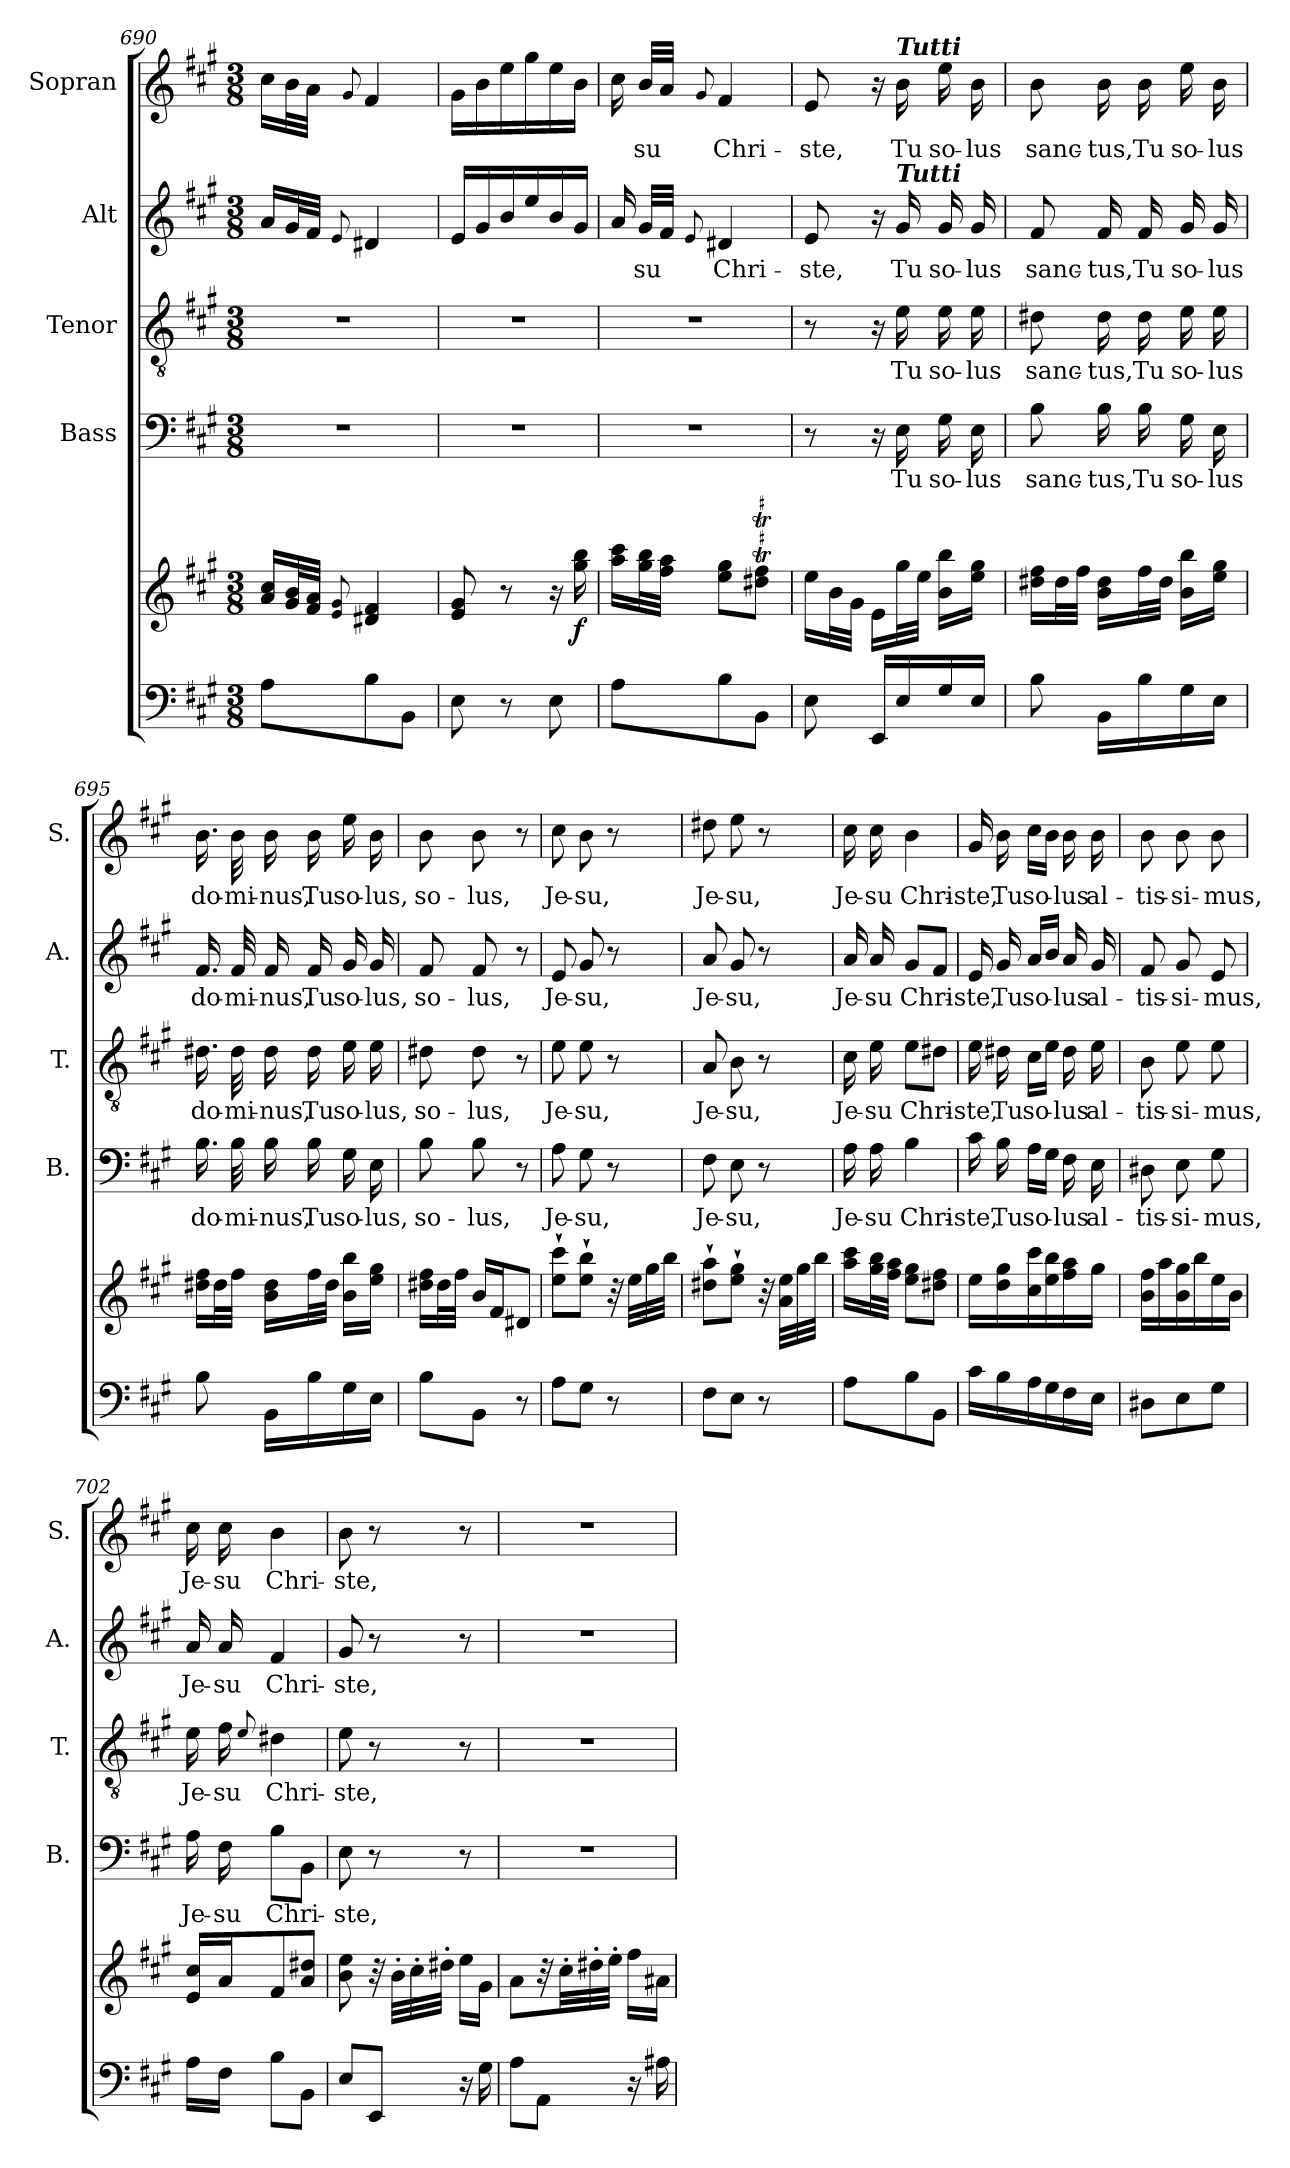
**kern	**kern	**dynam	**kern	**text	**kern	**text	**kern	**text	**kern	**text
*part5	*part5	*part5	*part4	*part4	*part3	*part3	*part2	*part2	*part1	*part1
*staff6	*staff5	*staff5/6	*staff4	*staff4	*staff3	*staff3	*staff2	*staff2	*staff1	*staff1
*	*	*	*I"Bass	*	*I"Tenor	*	*I"Alt	*	*I"Sopran	*
*	*	*	*I'B.	*	*I'T.	*	*I'A.	*	*I'S.	*
*clefF4	*clefG2	*	*clefF4	*	*clefGv2	*	*clefG2	*	*clefG2	*
*k[f#c#g#]	*k[f#c#g#]	*	*k[f#c#g#]	*	*k[f#c#g#]	*	*k[f#c#g#]	*	*k[f#c#g#]	*
*A:	*A:	*	*A:	*	*A:	*	*A:	*	*A:	*
*M3/8	*M3/8	*	*M3/8	*	*M3/8	*	*M3/8	*	*M3/8	*
=690	=690	=690	=690	=690	=690	=690	=690	=690	=690	=690
8A\L	16a/ 16cc#/LL	.	4.r	.	4.r	.	16a/LL	.	16cc#\LL	.
.	32g#/ 32b/L	.	.	.	.	.	32g#/L	.	32b\L	.
.	32f#/ 32a/JJJ	.	.	.	.	.	32f#/JJJ	.	32a\JJJ	.
.	8qqe/ 8qqg#/	.	.	.	.	.	8qqe/	.	8qqg#/	.
8B\	4d#X/ 4f#/	.	.	.	.	.	4d#X/	.	4f#/	.
8BB\J	.	.	.	.	.	.	.	.	.	.
=691	=691	=691	=691	=691	=691	=691	=691	=691	=691	=691
8E\	8e/ 8g#/	.	4.r	.	4.r	.	16e/LL	.	16g#\LL	.
.	.	.	.	.	.	.	16g#/	.	16b\	.
8r	8r	.	.	.	.	.	16b/	.	16ee\	.
.	.	.	.	.	.	.	16ee/	.	16gg#\	.
8E\	16r	.	.	.	.	.	16b/	.	16ee\	.
!	!	!LO:DY:b	!	!	!	!	!	!	!	!
.	16gg#\ 16bb\	f	.	.	.	.	16g#/JJ	.	16b\JJ	.
=692	=692	=692	=692	=692	=692	=692	=692	=692	=692	=692
8A\L	16aa\ 16ccc#\LL	.	4.r	.	4.r	.	16a/	.	16cc#\	.
!	!	!	!	!	!	!	!	!LO:LY:b	!	!LO:LY:b
.	32gg#\ 32bb\L	.	.	.	.	.	32g#/LLL	-su	32b/LLL	-su
.	32ff#\ 32aa\JJJ	.	.	.	.	.	32f#/JJJ	.	32a/JJJ	.
.	.	.	.	.	.	.	8qqe/	.	8qqg#/	.
!	!	!	!	!	!	!	!	!LO:LY:b	!	!LO:LY:b
8B\	8ee\ 8gg#\L	.	.	.	.	.	4d#X/	Chri-	4f#/	Chri-
8BB\J	8dd#X\T 8ff#\TJ	.	.	.	.	.	.	.	.	.
!!LO:PB:g=z
=693	=693	=693	=693	=693	=693	=693	=693	=693	=693	=693
!	!	!	!	!	!	!	!	!LO:LY:b	!	!LO:LY:b
8E\	16ee\LL	.	8r	.	8r	.	8e/	-ste,	8e/	-ste,
.	32b\L	.	.	.	.	.	.	.	.	.
.	32g#\JJJ	.	.	.	.	.	.	.	.	.
16EE/LL	16e\LL	.	16r	.	16r	.	16r	.	16r	.
!	!	!	!	!	!	!	!	!	!LO:TX:a:Bi:t=Tutti	!
!	!	!	!	!	!	!	!LO:TX:a:Bi:t=Tutti	!	!	!
!	!	!	!	!LO:LY:b	!	!LO:LY:b	!	!LO:LY:b	!	!LO:LY:b
16E/	32gg#\L	.	16E\	Tu	16e\	Tu	16g#/	Tu	16b\	Tu
.	32ee\JJJ	.	.	.	.	.	.	.	.	.
!	!	!	!	!LO:LY:b	!	!LO:LY:b	!	!LO:LY:b	!	!LO:LY:b
16G#/	16b\ 16bb\LL	.	16G#\	so-	16e\	so-	16g#/	so-	16ee\	so-
!	!	!	!	!LO:LY:b	!	!LO:LY:b	!	!LO:LY:b	!	!LO:LY:b
16E/JJ	16ee\ 16gg#\JJ	.	16E\	-lus	16e\	-lus	16g#/	-lus	16b\	-lus
=694	=694	=694	=694	=694	=694	=694	=694	=694	=694	=694
!	!	!	!	!LO:LY:b	!	!LO:LY:b	!	!LO:LY:b	!	!LO:LY:b
8B\	16dd#X\ 16ff#\LL	.	8B\	sanc-	8d#X\	sanc-	8f#/	sanc-	8b\	sanc-
.	32dd#\L	.	.	.	.	.	.	.	.	.
.	32ff#\JJJ	.	.	.	.	.	.	.	.	.
!	!	!	!	!LO:LY:b	!	!LO:LY:b	!	!LO:LY:b	!	!LO:LY:b
16BB\LL	16b\ 16dd#\LL	.	16B\	-tus,	16d#\	-tus,	16f#/	-tus,	16b\	-tus,
!	!	!	!	!LO:LY:b	!	!LO:LY:b	!	!LO:LY:b	!	!LO:LY:b
16B\	32ff#\L	.	16B\	Tu	16d#\	Tu	16f#/	Tu	16b\	Tu
.	32dd#\JJJ	.	.	.	.	.	.	.	.	.
!	!	!	!	!LO:LY:b	!	!LO:LY:b	!	!LO:LY:b	!	!LO:LY:b
16G#\	16b\ 16bb\LL	.	16G#\	so-	16e\	so-	16g#/	so-	16ee\	so-
!	!	!	!	!LO:LY:b	!	!LO:LY:b	!	!LO:LY:b	!	!LO:LY:b
16E\JJ	16ee\ 16gg#\JJ	.	16E\	-lus	16e\	-lus	16g#/	-lus	16b\	-lus
=695	=695	=695	=695	=695	=695	=695	=695	=695	=695	=695
!	!	!	!	!LO:LY:b	!	!LO:LY:b	!	!LO:LY:b	!	!LO:LY:b
8B\	16dd#X\ 16ff#\LL	.	16.B\	do-	16.d#X\	do-	16.f#/	do-	16.b\	do-
.	32dd#\L	.	.	.	.	.	.	.	.	.
!	!	!	!	!LO:LY:b	!	!LO:LY:b	!	!LO:LY:b	!	!LO:LY:b
.	32ff#\JJJ	.	32B\	-mi-	32d#\	-mi-	32f#/	-mi-	32b\	-mi-
!	!	!	!	!LO:LY:b	!	!LO:LY:b	!	!LO:LY:b	!	!LO:LY:b
16BB\LL	16b\ 16dd#\LL	.	16B\	-nus,	16d#\	-nus,	16f#/	-nus,	16b\	-nus,
!	!	!	!	!LO:LY:b	!	!LO:LY:b	!	!LO:LY:b	!	!LO:LY:b
16B\	32ff#\L	.	16B\	Tu	16d#\	Tu	16f#/	Tu	16b\	Tu
.	32dd#\JJJ	.	.	.	.	.	.	.	.	.
!	!	!	!	!LO:LY:b	!	!LO:LY:b	!	!LO:LY:b	!	!LO:LY:b
16G#\	16b\ 16bb\LL	.	16G#\	so-	16e\	so-	16g#/	so-	16ee\	so-
!	!	!	!	!LO:LY:b	!	!LO:LY:b	!	!LO:LY:b	!	!LO:LY:b
16E\JJ	16ee\ 16gg#\JJ	.	16E\	-lus,	16e\	-lus,	16g#/	-lus,	16b\	-lus,
=696	=696	=696	=696	=696	=696	=696	=696	=696	=696	=696
!	!	!	!	!LO:LY:b	!	!LO:LY:b	!	!LO:LY:b	!	!LO:LY:b
8B\L	16dd#X\ 16ff#\LL	.	8B\	so-	8d#X\	so-	8f#/	so-	8b\	so-
.	32dd#\L	.	.	.	.	.	.	.	.	.
.	32ff#\JJJ	.	.	.	.	.	.	.	.	.
!	!	!	!	!LO:LY:b	!	!LO:LY:b	!	!LO:LY:b	!	!LO:LY:b
8BB\J	16b/LL	.	8B\	-lus,	8d#\	-lus,	8f#/	-lus,	8b\	-lus,
.	16f#/J	.	.	.	.	.	.	.	.	.
8r	8d#X/J	.	8r	.	8r	.	8r	.	8r	.
=697	=697	=697	=697	=697	=697	=697	=697	=697	=697	=697
!	!	!	!	!LO:LY:b	!	!LO:LY:b	!	!LO:LY:b	!	!LO:LY:b
8A\L	8ee\`> 8ccc#\`>L	.	8A\	Je-	8e\	Je-	8e/	Je-	8cc#\	Je-
!	!	!	!	!LO:LY:b	!	!LO:LY:b	!	!LO:LY:b	!	!LO:LY:b
8G#\J	8ee\`> 8bb\`>J	.	8G#\	-su,	8e\	-su,	8g#/	-su,	8b\	-su,
8r	32r	.	8r	.	8r	.	8r	.	8r	.
.	32ee\LLL	.	.	.	.	.	.	.	.	.
.	32gg#\	.	.	.	.	.	.	.	.	.
.	32bb\JJJ	.	.	.	.	.	.	.	.	.
!!LO:LB:g=z
=698	=698	=698	=698	=698	=698	=698	=698	=698	=698	=698
!	!	!	!	!LO:LY:b	!	!LO:LY:b	!	!LO:LY:b	!	!LO:LY:b
8F#\L	8dd#X\`> 8aa\`>L	.	8F#\	Je-	8A/	Je-	8a/	Je-	8dd#X\	Je-
!	!	!	!	!LO:LY:b	!	!LO:LY:b	!	!LO:LY:b	!	!LO:LY:b
8E\J	8ee\`> 8gg#\`>J	.	8E\	-su,	8B\	-su,	8g#/	-su,	8ee\	-su,
8r	32r	.	8r	.	8r	.	8r	.	8r	.
.	32a\ 32ee\LLL	.	.	.	.	.	.	.	.	.
.	32gg#\	.	.	.	.	.	.	.	.	.
.	32bb\JJJ	.	.	.	.	.	.	.	.	.
=699	=699	=699	=699	=699	=699	=699	=699	=699	=699	=699
!	!	!	!	!LO:LY:b	!	!LO:LY:b	!	!LO:LY:b	!	!LO:LY:b
8A\L	16aa\ 16ccc#\LL	.	16A\	Je-	16c#\	Je-	16a/	Je-	16cc#\	Je-
!	!	!	!	!LO:LY:b	!	!LO:LY:b	!	!LO:LY:b	!	!LO:LY:b
.	32gg#\ 32bb\L	.	16A\	-su	16e\	-su	16a/	-su	16cc#\	-su
.	32ff#\ 32aa\JJJ	.	.	.	.	.	.	.	.	.
!	!	!	!	!LO:LY:b	!	!LO:LY:b	!	!LO:LY:b	!	!LO:LY:b
8B\	8ee\ 8gg#\L	.	4B\	Chri-	8e\L	Chri-	8g#/L	Chri-	4b\	Chri-
8BB\J	8dd#X\ 8ff#\J	.	.	.	8d#X\J	.	8f#/J	.	.	.
=700	=700	=700	=700	=700	=700	=700	=700	=700	=700	=700
!	!	!	!	!LO:LY:b	!	!LO:LY:b	!	!LO:LY:b	!	!LO:LY:b
16c#\LL	16ee\LL	.	16c#\	-ste,	16e\	-ste,	16e/	-ste,	16g#/	-ste,
!	!	!	!	!LO:LY:b	!	!LO:LY:b	!	!LO:LY:b	!	!LO:LY:b
16B\	16dd\ 16gg#\	.	16B\	Tu	16d#X\	Tu	16g#/	Tu	16b\	Tu
!	!	!	!	!LO:LY:b	!	!LO:LY:b	!	!LO:LY:b	!	!LO:LY:b
16A\	16cc#\ 16ccc#\	.	16A\LL	so-	16c#\LL	so-	16a/LL	so-	16cc#\LL	so-
16G#\	16ee\ 16bb\	.	16G#\JJ	.	16e\JJ	.	16b/JJ	.	16b\JJ	.
!	!	!	!	!LO:LY:b	!	!LO:LY:b	!	!LO:LY:b	!	!LO:LY:b
16F#\	16ff#\ 16aa\	.	16F#\	-lus	16d#\	-lus	16a/	-lus	16b\	-lus
!	!	!	!	!LO:LY:b	!	!LO:LY:b	!	!LO:LY:b	!	!LO:LY:b
16E\JJ	16gg#\JJ	.	16E\	al-	16e\	al-	16g#/	al-	16b\	al-
=701	=701	=701	=701	=701	=701	=701	=701	=701	=701	=701
!	!	!	!	!LO:LY:b	!	!LO:LY:b	!	!LO:LY:b	!	!LO:LY:b
8D#X\L	16b\ 16ff#\LL	.	8D#X\	-tis-	8B\	-tis-	8f#/	-tis-	8b\	-tis-
.	16aa\	.	.	.	.	.	.	.	.	.
!	!	!	!	!LO:LY:b	!	!LO:LY:b	!	!LO:LY:b	!	!LO:LY:b
8E\	16b\ 16gg#\	.	8E\	-si-	8e\	-si-	8g#/	-si-	8b\	-si-
.	16bb\	.	.	.	.	.	.	.	.	.
!	!	!	!	!LO:LY:b	!	!LO:LY:b	!	!LO:LY:b	!	!LO:LY:b
8G#\J	16ee\	.	8G#\	-mus,	8e\	-mus,	8e/	-mus,	8b\	-mus,
.	16b\JJ	.	.	.	.	.	.	.	.	.
=702	=702	=702	=702	=702	=702	=702	=702	=702	=702	=702
!	!	!	!	!LO:LY:b	!	!LO:LY:b	!	!LO:LY:b	!	!LO:LY:b
16A\LL	16e/ 16cc#/LL	.	16A\	Je-	16e\	Je-	16a/	Je-	16cc#\	Je-
!	!	!	!	!LO:LY:b	!	!LO:LY:b	!	!LO:LY:b	!	!LO:LY:b
16F#\JJ	16a/J	.	16F#\	-su	16f#\	-su	16a/	-su	16cc#\	-su
.	.	.	.	.	8qqe/	.	.	.	.	.
!	!	!	!	!LO:LY:b	!	!LO:LY:b	!	!LO:LY:b	!	!LO:LY:b
8B\L	8f#/	.	8B\L	Chri-	4d#X\	Chri-	4f#/	Chri-	4b\	Chri-
8BB\J	8a/ 8dd#X/J	.	8BB\J	.	.	.	.	.	.	.
=703	=703	=703	=703	=703	=703	=703	=703	=703	=703	=703
!	!	!	!	!LO:LY:b	!	!LO:LY:b	!	!LO:LY:b	!	!LO:LY:b
8E/L	8b\ 8ee\	.	8E\	-ste,	8e\	-ste,	8g#/	-ste,	8b\	-ste,
8EE/J	32r	.	8r	.	8r	.	8r	.	8r	.
.	32b'>\LLL	.	.	.	.	.	.	.	.	.
.	32cc#'>\	.	.	.	.	.	.	.	.	.
.	32dd#X'>\JJJ	.	.	.	.	.	.	.	.	.
16r	16ee\LL	.	8r	.	8r	.	8r	.	8r	.
16G#\	16g#\JJ	.	.	.	.	.	.	.	.	.
!!LO:PB:g=z
=704	=704	=704	=704	=704	=704	=704	=704	=704	=704	=704
8A\L	8a\L	.	4.r	.	4.r	.	4.r	.	4.r	.
8AA\J	32r	.	.	.	.	.	.	.	.	.
.	32cc#'>\LL	.	.	.	.	.	.	.	.	.
.	32dd#X'>\	.	.	.	.	.	.	.	.	.
.	32ee'>\JJJ	.	.	.	.	.	.	.	.	.
16r	16ff#\LL	.	.	.	.	.	.	.	.	.
16A#X\	16a#X\JJ	.	.	.	.	.	.	.	.	.
=	=	=	=	=	=	=	=	=	=	=
*-	*-	*-	*-	*-	*-	*-	*-	*-	*-	*-
